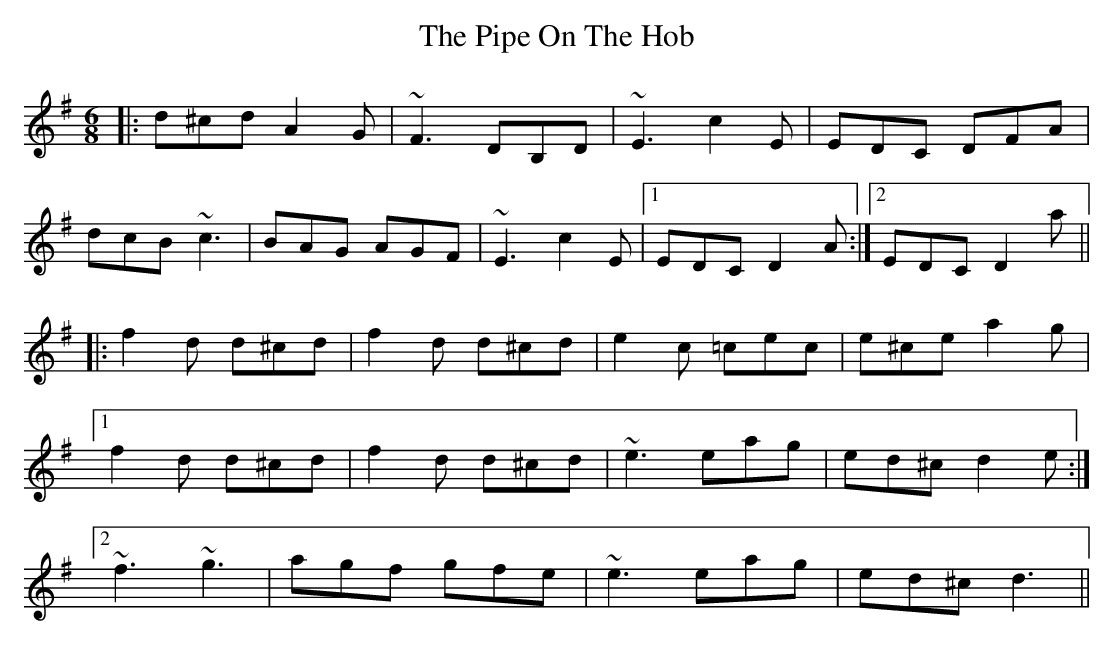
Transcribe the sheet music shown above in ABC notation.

X:1
T: The Pipe On The Hob
M: 6/8
L: 1/8
K: Dmix
|:d^cd A2G|~F3 DB,D|~E3 c2E|EDC DFA|
dcB ~c3|BAG AGF|~E3 c2E|1 EDC D2A:|2 EDC D2a||
|:f2d d^cd|f2d d^cd|e2c =cec|e^ce a2g|
[1 f2d d^cd|f2d d^cd|~e3 eag|ed^c d2e:|
[2 ~f3 ~g3|agf gfe|~e3 eag|ed^c d3||
